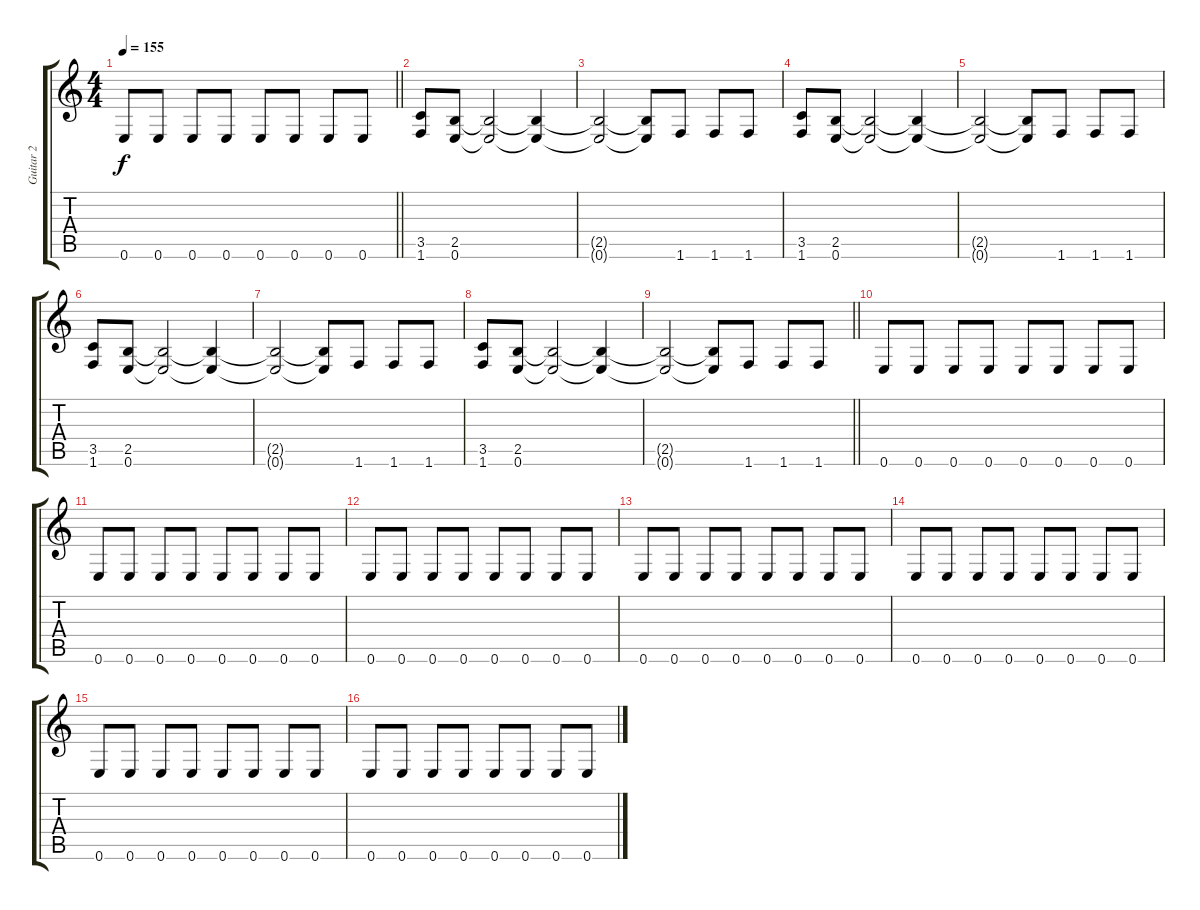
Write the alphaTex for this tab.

\track ("Guitar 2" "Guitar 2") {instrument overdrivenguitar}
\staff {score tabs}
\tuning (E4 B3 G3 D3 A2 E2) {hide}
\ts (4 4)
\tempo 155
\clef g2
\barLineRight lightlight
\ks c
0.6.8{dy f} 0.6.8 0.6.8 0.6.8 0.6.8 0.6.8 0.6.8 0.6.8 |
(3.5 1.6).8 (2.5 0.6).8 (2.5{t} 0.6{t}).2 (2.5{t} 0.6{t}).4 |
(2.5{t} 0.6{t}).2 (2.5{t} 0.6{t}).8 1.6.8 1.6.8 1.6.8 |
(3.5 1.6).8 (2.5 0.6).8 (2.5{t} 0.6{t}).2 (2.5{t} 0.6{t}).4 |
(2.5{t} 0.6{t}).2 (2.5{t} 0.6{t}).8 1.6.8 1.6.8 1.6.8 |
(3.5 1.6).8 (2.5 0.6).8 (2.5{t} 0.6{t}).2 (2.5{t} 0.6{t}).4 |
(2.5{t} 0.6{t}).2 (2.5{t} 0.6{t}).8 1.6.8 1.6.8 1.6.8 |
(3.5 1.6).8 (2.5 0.6).8 (2.5{t} 0.6{t}).2 (2.5{t} 0.6{t}).4 |
\barLineRight lightlight
(2.5{t} 0.6{t}).2 (2.5{t} 0.6{t}).8 1.6.8 1.6.8 1.6.8 |
0.6.8 0.6.8 0.6.8 0.6.8 0.6.8 0.6.8 0.6.8 0.6.8 |
0.6.8 0.6.8 0.6.8 0.6.8 0.6.8 0.6.8 0.6.8 0.6.8 |
0.6.8 0.6.8 0.6.8 0.6.8 0.6.8 0.6.8 0.6.8 0.6.8 |
0.6.8 0.6.8 0.6.8 0.6.8 0.6.8 0.6.8 0.6.8 0.6.8 |
0.6.8 0.6.8 0.6.8 0.6.8 0.6.8 0.6.8 0.6.8 0.6.8 |
0.6.8 0.6.8 0.6.8 0.6.8 0.6.8 0.6.8 0.6.8 0.6.8 |
0.6.8 0.6.8 0.6.8 0.6.8 0.6.8 0.6.8 0.6.8 0.6.8
